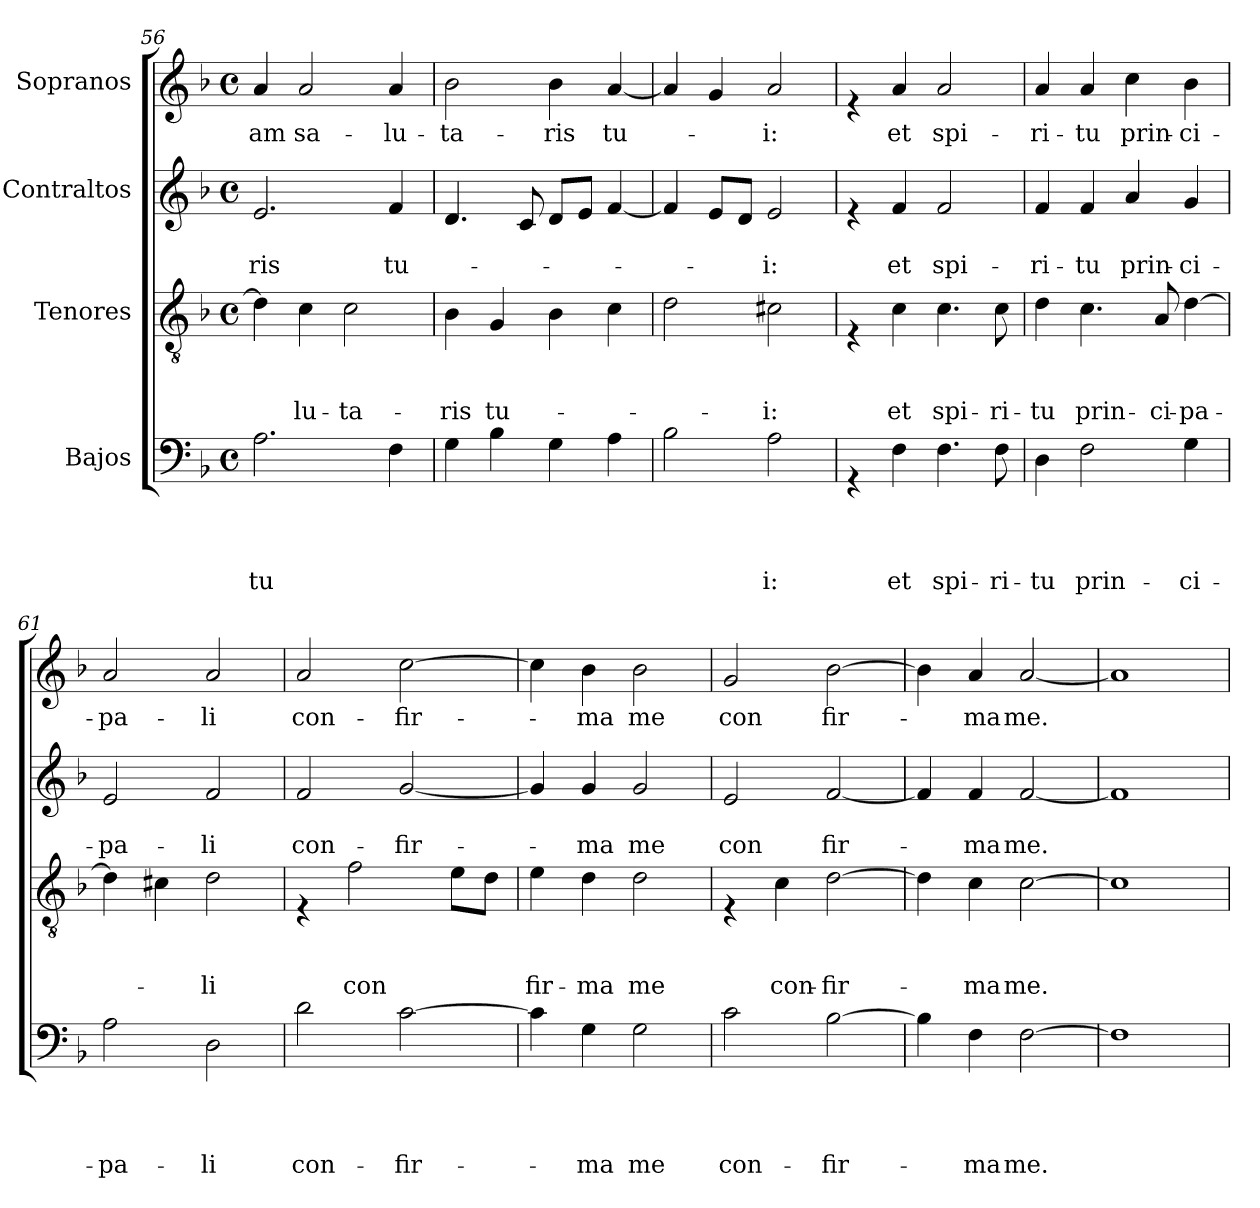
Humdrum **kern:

**kern	**text	**text	**text	**text	**kern	**text	**text	**text	**kern	**text	**text	**kern	**text
*part4	*part4	*part4	*part4	*part4	*part3	*part3	*part3	*part3	*part2	*part2	*part2	*part1	*part1
*staff4	*staff4	*staff4	*staff4	*staff4	*staff3	*staff3	*staff3	*staff3	*staff2	*staff2	*staff2	*staff1	*staff1
*I"Bajos	*	*	*	*	*I"Tenores	*	*	*	*I"Contraltos	*	*	*I"Sopranos	*
*clefF4	*	*	*	*	*clefGv2	*	*	*	*clefG2	*	*	*clefG2	*
*k[b-]	*	*	*	*	*k[b-]	*	*	*	*k[b-]	*	*	*k[b-]	*
*F:	*	*	*	*	*F:	*	*	*	*F:	*	*	*F:	*
*M4/4	*	*	*	*	*M4/4	*	*	*	*M4/4	*	*	*M4/4	*
*met(c)	*	*	*	*	*met(c)	*	*	*	*met(c)	*	*	*met(c)	*
=56	=56	=56	=56	=56	=56	=56	=56	=56	=56	=56	=56	=56	=56
!	!	!	!	!LO:LY:b	!	!	!	!	!	!	!LO:LY:b	!	!LO:LY:b
2.A\	.	.	.	tu	4d\]	.	.	.	2.e/	.	-ris	4a/	-am
!	!	!	!	!	!	!	!	!LO:LY:b	!	!	!	!	!LO:LY:b
.	.	.	.	.	4c\	.	.	-lu-	.	.	.	2a/	sa-
!	!	!	!	!	!	!	!	!LO:LY:b	!	!	!	!	!
.	.	.	.	.	2c\	.	.	-ta-	.	.	.	.	.
!	!	!	!	!	!	!	!	!	!	!	!LO:LY:b	!	!LO:LY:b
4F\	.	.	.	.	.	.	.	.	4f/	.	tu-	4a/	-lu-
!!LO:LB:g=z
=57	=57	=57	=57	=57	=57	=57	=57	=57	=57	=57	=57	=57	=57
!	!	!	!	!	!	!	!	!LO:LY:b	!	!	!	!	!LO:LY:b
4G\	.	.	.	.	4B-\	.	.	-ris	4.d/	.	.	2b-\	-ta-
!	!	!	!	!	!	!	!	!LO:LY:b	!	!	!	!	!
4B-\	.	.	.	.	4G/	.	.	tu-	.	.	.	.	.
.	.	.	.	.	.	.	.	.	8c/	.	.	.	.
!	!	!	!	!	!	!	!	!	!	!	!	!	!LO:LY:b
4G\	.	.	.	.	4B-\	.	.	.	8d/L	.	.	4b-\	-ris
.	.	.	.	.	.	.	.	.	8e/J	.	.	.	.
!	!	!	!	!	!	!	!	!	!	!	!	!	!LO:LY:b
4A\	.	.	.	.	4c\	.	.	.	[<4f/	.	.	[<4a/	tu-
=58	=58	=58	=58	=58	=58	=58	=58	=58	=58	=58	=58	=58	=58
2B-\	.	.	.	.	2d\	.	.	.	4f/]	.	.	4a/]	.
.	.	.	.	.	.	.	.	.	8e/L	.	.	4g/	.
.	.	.	.	.	.	.	.	.	8d/J	.	.	.	.
!	!	!	!	!LO:LY:b	!	!	!	!LO:LY:b	!	!	!LO:LY:b	!	!LO:LY:b
2A\	.	.	.	i:	2c#X\	.	.	-i:	2e/	.	-i:	2a/	-i:
=59	=59	=59	=59	=59	=59	=59	=59	=59	=59	=59	=59	=59	=59
4rGG	.	.	.	.	4rE	.	.	.	4re	.	.	4re	.
!	!	!	!	!LO:LY:b	!	!	!	!LO:LY:b	!	!	!LO:LY:b	!	!LO:LY:b
4F\	.	.	.	et	4c\	.	.	et	4f/	.	et	4a/	et
!	!	!	!	!LO:LY:b	!	!	!	!LO:LY:b	!	!	!LO:LY:b	!	!LO:LY:b
4.F\	.	.	.	spi-	4.c\	.	.	spi-	2f/	.	spi-	2a/	spi-
!	!	!	!	!LO:LY:b	!	!	!	!LO:LY:b	!	!	!	!	!
8F\	.	.	.	-ri-	8c\	.	.	-ri-	.	.	.	.	.
=60	=60	=60	=60	=60	=60	=60	=60	=60	=60	=60	=60	=60	=60
!	!	!	!	!LO:LY:b	!	!	!	!LO:LY:b	!	!	!LO:LY:b	!	!LO:LY:b
4D\	.	.	.	-tu	4d\	.	.	-tu	4f/	.	-ri-	4a/	-ri-
!	!	!	!	!LO:LY:b	!	!	!	!LO:LY:b	!	!	!LO:LY:b	!	!LO:LY:b
2F\	.	.	.	prin-	4.c\	.	.	prin-	4f/	.	-tu	4a/	-tu
!	!	!	!	!	!	!	!	!	!	!	!LO:LY:b	!	!LO:LY:b
.	.	.	.	.	.	.	.	.	4a/	.	prin-	4cc\	prin-
!	!	!	!	!	!	!	!	!LO:LY:b	!	!	!	!	!
.	.	.	.	.	8A/	.	.	-ci-	.	.	.	.	.
!	!	!	!	!LO:LY:b	!	!	!	!LO:LY:b	!	!	!LO:LY:b	!	!LO:LY:b
4G\	.	.	.	-ci-	[>4d\	.	.	-pa-	4g/	.	-ci-	4b-\	-ci-
!!LO:LB:g=z
=61	=61	=61	=61	=61	=61	=61	=61	=61	=61	=61	=61	=61	=61
!	!	!	!	!LO:LY:b	!	!	!	!	!	!	!LO:LY:b	!	!LO:LY:b
2A\	.	.	.	-pa-	4d\]	.	.	.	2e/	.	-pa-	2a/	-pa-
.	.	.	.	.	4c#X\	.	.	.	.	.	.	.	.
!	!	!	!	!LO:LY:b	!	!	!	!LO:LY:b	!	!	!LO:LY:b	!	!LO:LY:b
2D\	.	.	.	-li	2d\	.	.	-li	2f/	.	-li	2a/	-li
=62	=62	=62	=62	=62	=62	=62	=62	=62	=62	=62	=62	=62	=62
!	!	!	!	!LO:LY:b	!	!	!	!	!	!	!LO:LY:b	!	!LO:LY:b
2d\	.	.	.	con-	4rE	.	.	.	2f/	.	con-	2a/	con-
!	!	!	!	!	!	!	!	!LO:LY:b	!	!	!	!	!
.	.	.	.	.	2f\	.	.	con	.	.	.	.	.
!	!	!	!	!LO:LY:b	!	!	!	!	!	!	!LO:LY:b	!	!LO:LY:b
[>2c\	.	.	.	-fir-	.	.	.	.	[<2g/	.	-fir-	[>2cc\	-fir-
.	.	.	.	.	8e\L	.	.	.	.	.	.	.	.
.	.	.	.	.	8d\J	.	.	.	.	.	.	.	.
=63	=63	=63	=63	=63	=63	=63	=63	=63	=63	=63	=63	=63	=63
!	!	!	!	!	!	!	!	!LO:LY:b	!	!	!	!	!
4c\]	.	.	.	.	4e\	.	.	fir-	4g/]	.	.	4cc\]	.
!	!	!	!	!LO:LY:b	!	!	!	!LO:LY:b	!	!	!LO:LY:b	!	!LO:LY:b
4G\	.	.	.	-ma	4d\	.	.	-ma	4g/	.	-ma	4b-\	-ma
!	!	!	!	!LO:LY:b	!	!	!	!LO:LY:b	!	!	!LO:LY:b	!	!LO:LY:b
2G\	.	.	.	me	2d\	.	.	me	2g/	.	me	2b-\	me
=64	=64	=64	=64	=64	=64	=64	=64	=64	=64	=64	=64	=64	=64
!	!	!	!	!LO:LY:b	!	!	!	!	!	!	!LO:LY:b	!	!LO:LY:b
2c\	.	.	.	con-	4rE	.	.	.	2e/	.	con	2g/	con
!	!	!	!	!	!	!	!	!LO:LY:b	!	!	!	!	!
.	.	.	.	.	4c\	.	.	con-	.	.	.	.	.
!	!	!	!	!LO:LY:b	!	!	!	!LO:LY:b	!	!	!LO:LY:b	!	!LO:LY:b
[>2B-\	.	.	.	-fir-	[>2d\	.	.	-fir-	[<2f/	.	fir-	[>2b-\	fir-
!!LO:LB:g=z
=65	=65	=65	=65	=65	=65	=65	=65	=65	=65	=65	=65	=65	=65
4B-\]	.	.	.	.	4d\]	.	.	.	4f/]	.	.	4b-\]	.
!	!	!	!	!LO:LY:b	!	!	!	!LO:LY:b	!	!	!LO:LY:b	!	!LO:LY:b
4F\	.	.	.	-ma	4c\	.	.	-ma	4f/	.	-ma	4a/	-ma
!	!	!	!	!LO:LY:b	!	!	!	!LO:LY:b	!	!	!LO:LY:b	!	!LO:LY:b
[>2F\	.	.	.	me.	[>2c\	.	.	me.	[<2f/	.	me.	[<2a/	me.
=66	=66	=66	=66	=66	=66	=66	=66	=66	=66	=66	=66	=66	=66
1F]	.	.	.	.	1c]	.	.	.	1f]	.	.	1a]	.
=	=	=	=	=	=	=	=	=	=	=	=	=	=
*-	*-	*-	*-	*-	*-	*-	*-	*-	*-	*-	*-	*-	*-
